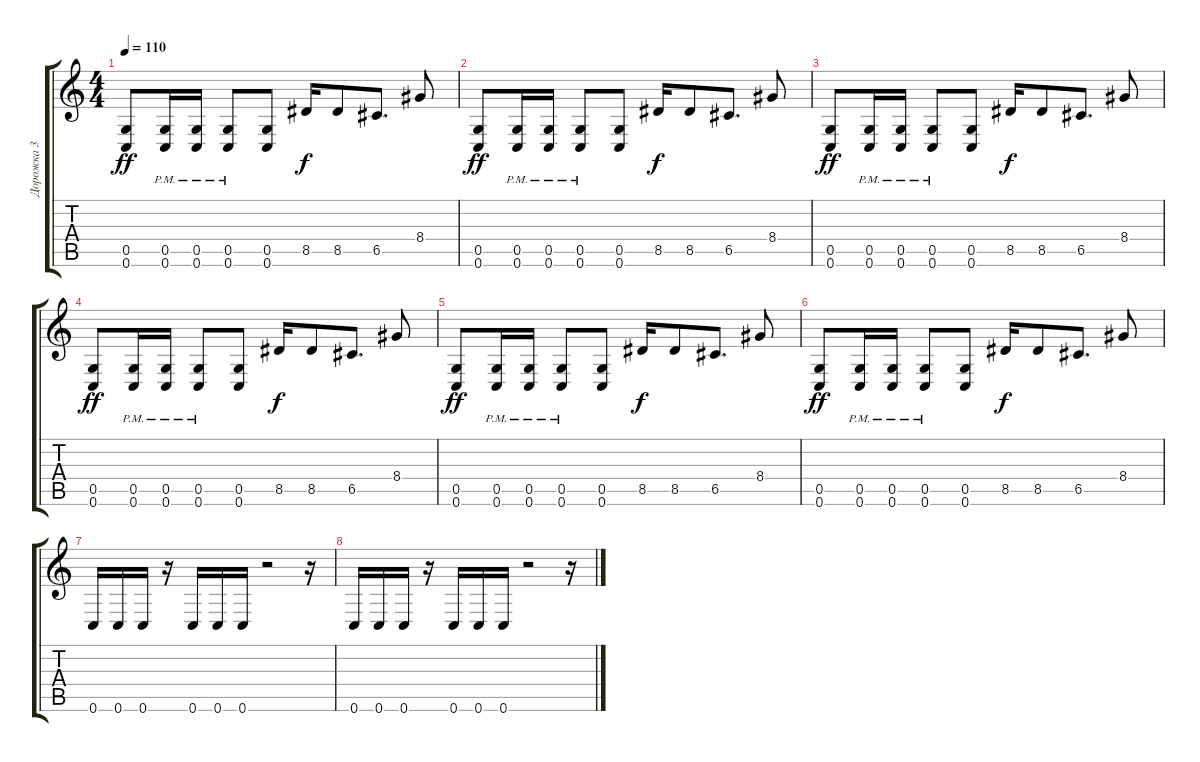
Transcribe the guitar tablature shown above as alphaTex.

\track ("Дорожка 3" "Дорожка 3") {instrument overdrivenguitar}
\staff {score tabs}
\tuning (D4 A3 F3 C3 G2 C2) {hide}
\ts (4 4)
\tempo 110
\clef g2
\ks c
(0.5 0.6).8{dy ff} (0.5{pm} 0.6{pm}).16 (0.5{pm} 0.6{pm}).16 (0.5{pm} 0.6{pm}).8 (0.5 0.6).8 8.5.16{dy f} 8.5.8 6.5.8{d} 8.4.8 |
(0.5 0.6).8{dy ff} (0.5{pm} 0.6{pm}).16 (0.5{pm} 0.6{pm}).16 (0.5{pm} 0.6{pm}).8 (0.5 0.6).8 8.5.16{dy f} 8.5.8 6.5.8{d} 8.4.8 |
(0.5 0.6).8{dy ff} (0.5{pm} 0.6{pm}).16 (0.5{pm} 0.6{pm}).16 (0.5{pm} 0.6{pm}).8 (0.5 0.6).8 8.5.16{dy f} 8.5.8 6.5.8{d} 8.4.8 |
(0.5 0.6).8{dy ff} (0.5{pm} 0.6{pm}).16 (0.5{pm} 0.6{pm}).16 (0.5{pm} 0.6{pm}).8 (0.5 0.6).8 8.5.16{dy f} 8.5.8 6.5.8{d} 8.4.8 |
(0.5 0.6).8{dy ff} (0.5{pm} 0.6{pm}).16 (0.5{pm} 0.6{pm}).16 (0.5{pm} 0.6{pm}).8 (0.5 0.6).8 8.5.16{dy f} 8.5.8 6.5.8{d} 8.4.8 |
(0.5 0.6).8{dy ff} (0.5{pm} 0.6{pm}).16 (0.5{pm} 0.6{pm}).16 (0.5{pm} 0.6{pm}).8 (0.5 0.6).8 8.5.16{dy f} 8.5.8 6.5.8{d} 8.4.8 |
0.6.16 0.6.16 0.6.16 r.16 0.6.16 0.6.16 0.6.16 r.2 r.16 |
0.6.16 0.6.16 0.6.16 r.16 0.6.16 0.6.16 0.6.16 r.2 r.16
